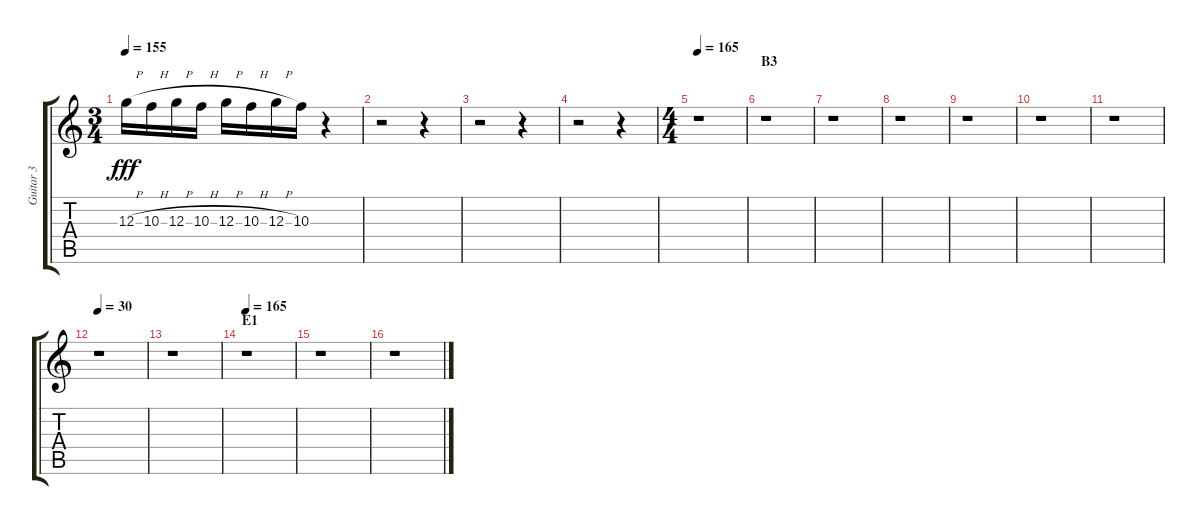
\track ("Guitar 3" "Guitar 3") {instrument distortionguitar}
\staff {score tabs}
\tuning (E4 B3 G3 D3 A2 E2) {hide}
\ts (3 4)
\tempo 155
\clef g2
\ks c
12.3{h}.16{dy fff} 10.3{h}.16 12.3{h}.16 10.3{h}.16 12.3{h}.16 10.3{h}.16 12.3{h}.16 10.3.16 r.4 |
r.2 r.4 |
r.2 r.4 |
r.2 r.4 |
\ts (4 4)
\tempo 165
r.1 |
\section ("" "B3")
r.1 |
r.1 |
r.1 |
r.1 |
r.1 |
r.1 |
\tempo 30
r.1 |
r.1 |
\section ("" "E1")
\tempo 165
r.1 |
r.1 |
r.1
